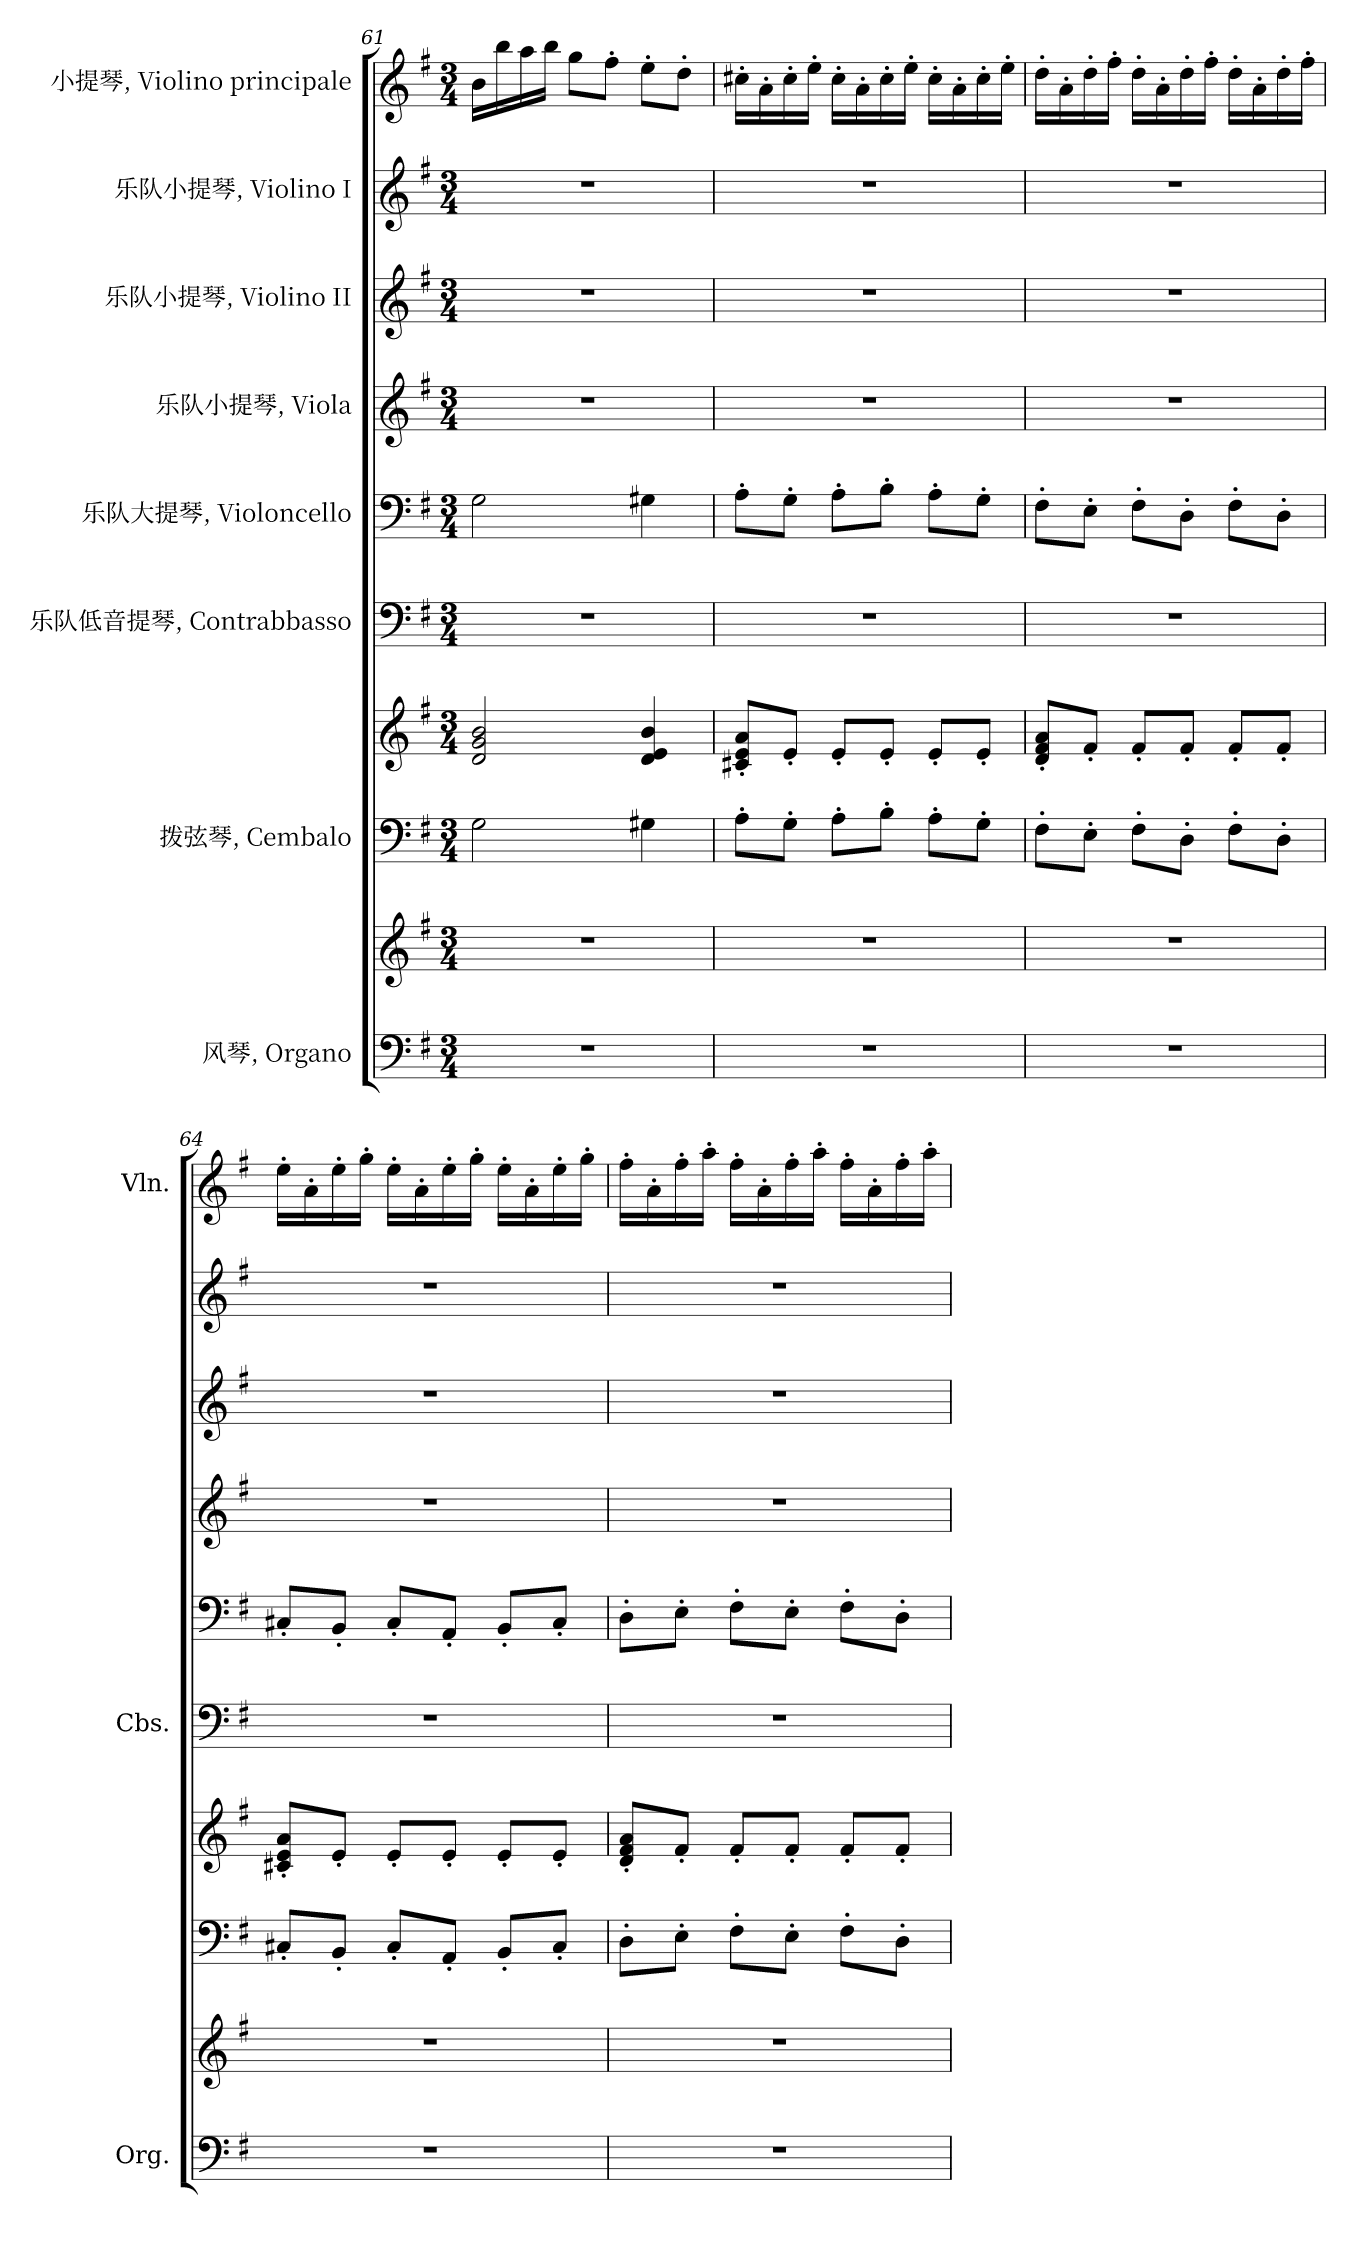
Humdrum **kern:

**kern	**kern	**kern	**kern	**kern	**kern	**kern	**kern	**kern	**kern
*part8	*part8	*part7	*part7	*part6	*part5	*part4	*part3	*part2	*part1
*staff10	*staff9	*staff8	*staff7	*staff6	*staff5	*staff4	*staff3	*staff2	*staff1
*I"风琴, Organo	*	*I"拨弦琴, Cembalo	*	*I"乐队低音提琴, Contrabbasso	*I"乐队大提琴, Violoncello	*I"乐队小提琴, Viola	*I"乐队小提琴, Violino II	*I"乐队小提琴, Violino I	*I"小提琴, Violino principale
*I'Org.	*	*	*	*I'Cbs.	*	*	*	*	*I'Vln.
*clefF4	*clefG2	*clefF4	*clefG2	*clefF4	*clefF4	*clefG2	*clefG2	*clefG2	*clefG2
*	*	*	*	*ITrd7c12	*	*	*	*	*
*k[f#]	*k[f#]	*k[f#]	*k[f#]	*k[f#]	*k[f#]	*k[f#]	*k[f#]	*k[f#]	*k[f#]
*M3/4	*M3/4	*M3/4	*M3/4	*M3/4	*M3/4	*M3/4	*M3/4	*M3/4	*M3/4
=61	=61	=61	=61	=61	=61	=61	=61	=61	=61
2.r	2.r	2G\	2d/ 2g/ 2b/	2.r	2G\	2.r	2.r	2.r	16b\LL
.	.	.	.	.	.	.	.	.	16bb\
.	.	.	.	.	.	.	.	.	16aa\
.	.	.	.	.	.	.	.	.	16bb\JJ
.	.	.	.	.	.	.	.	.	8gg\L
.	.	.	.	.	.	.	.	.	8ff#'\J
.	.	4G#X\	4d/ 4e/ 4b/	.	4G#X\	.	.	.	8ee'\L
.	.	.	.	.	.	.	.	.	8dd'\J
=62	=62	=62	=62	=62	=62	=62	=62	=62	=62
2.r	2.r	8A'\L	8c#X/' 8e/' 8a/'L	2.r	8A'\L	2.r	2.r	2.r	16cc#X'\LL
.	.	.	.	.	.	.	.	.	16a'\
.	.	8G'\J	8e'/J	.	8G'\J	.	.	.	16cc#'\
.	.	.	.	.	.	.	.	.	16ee'\JJ
.	.	8A'\L	8e'/L	.	8A'\L	.	.	.	16cc#'\LL
.	.	.	.	.	.	.	.	.	16a'\
.	.	8B'\J	8e'/J	.	8B'\J	.	.	.	16cc#'\
.	.	.	.	.	.	.	.	.	16ee'\JJ
.	.	8A'\L	8e'/L	.	8A'\L	.	.	.	16cc#'\LL
.	.	.	.	.	.	.	.	.	16a'\
.	.	8G'\J	8e'/J	.	8G'\J	.	.	.	16cc#'\
.	.	.	.	.	.	.	.	.	16ee'\JJ
!!LO:PB:g=z
=63	=63	=63	=63	=63	=63	=63	=63	=63	=63
2.r	2.r	8F#'\L	8d/' 8f#/' 8a/'L	2.r	8F#'\L	2.r	2.r	2.r	16dd'\LL
.	.	.	.	.	.	.	.	.	16a'\
.	.	8E'\J	8f#'/J	.	8E'\J	.	.	.	16dd'\
.	.	.	.	.	.	.	.	.	16ff#'\JJ
.	.	8F#'\L	8f#'/L	.	8F#'\L	.	.	.	16dd'\LL
.	.	.	.	.	.	.	.	.	16a'\
.	.	8D'\J	8f#'/J	.	8D'\J	.	.	.	16dd'\
.	.	.	.	.	.	.	.	.	16ff#'\JJ
.	.	8F#'\L	8f#'/L	.	8F#'\L	.	.	.	16dd'\LL
.	.	.	.	.	.	.	.	.	16a'\
.	.	8D'\J	8f#'/J	.	8D'\J	.	.	.	16dd'\
.	.	.	.	.	.	.	.	.	16ff#'\JJ
=64	=64	=64	=64	=64	=64	=64	=64	=64	=64
2.r	2.r	8C#X'/L	8c#X/' 8e/' 8a/'L	2.r	8C#X'/L	2.r	2.r	2.r	16ee'\LL
.	.	.	.	.	.	.	.	.	16a'\
.	.	8BB'/J	8e'/J	.	8BB'/J	.	.	.	16ee'\
.	.	.	.	.	.	.	.	.	16gg'\JJ
.	.	8C#'/L	8e'/L	.	8C#'/L	.	.	.	16ee'\LL
.	.	.	.	.	.	.	.	.	16a'\
.	.	8AA'/J	8e'/J	.	8AA'/J	.	.	.	16ee'\
.	.	.	.	.	.	.	.	.	16gg'\JJ
.	.	8BB'/L	8e'/L	.	8BB'/L	.	.	.	16ee'\LL
.	.	.	.	.	.	.	.	.	16a'\
.	.	8C#'/J	8e'/J	.	8C#'/J	.	.	.	16ee'\
.	.	.	.	.	.	.	.	.	16gg'\JJ
=65	=65	=65	=65	=65	=65	=65	=65	=65	=65
2.r	2.r	8D'\L	8d/' 8f#/' 8a/'L	2.r	8D'\L	2.r	2.r	2.r	16ff#'\LL
.	.	.	.	.	.	.	.	.	16a'\
.	.	8E'\J	8f#'/J	.	8E'\J	.	.	.	16ff#'\
.	.	.	.	.	.	.	.	.	16aa'\JJ
.	.	8F#'\L	8f#'/L	.	8F#'\L	.	.	.	16ff#'\LL
.	.	.	.	.	.	.	.	.	16a'\
.	.	8E'\J	8f#'/J	.	8E'\J	.	.	.	16ff#'\
.	.	.	.	.	.	.	.	.	16aa'\JJ
.	.	8F#'\L	8f#'/L	.	8F#'\L	.	.	.	16ff#'\LL
.	.	.	.	.	.	.	.	.	16a'\
.	.	8D'\J	8f#'/J	.	8D'\J	.	.	.	16ff#'\
.	.	.	.	.	.	.	.	.	16aa'\JJ
=	=	=	=	=	=	=	=	=	=
*-	*-	*-	*-	*-	*-	*-	*-	*-	*-
